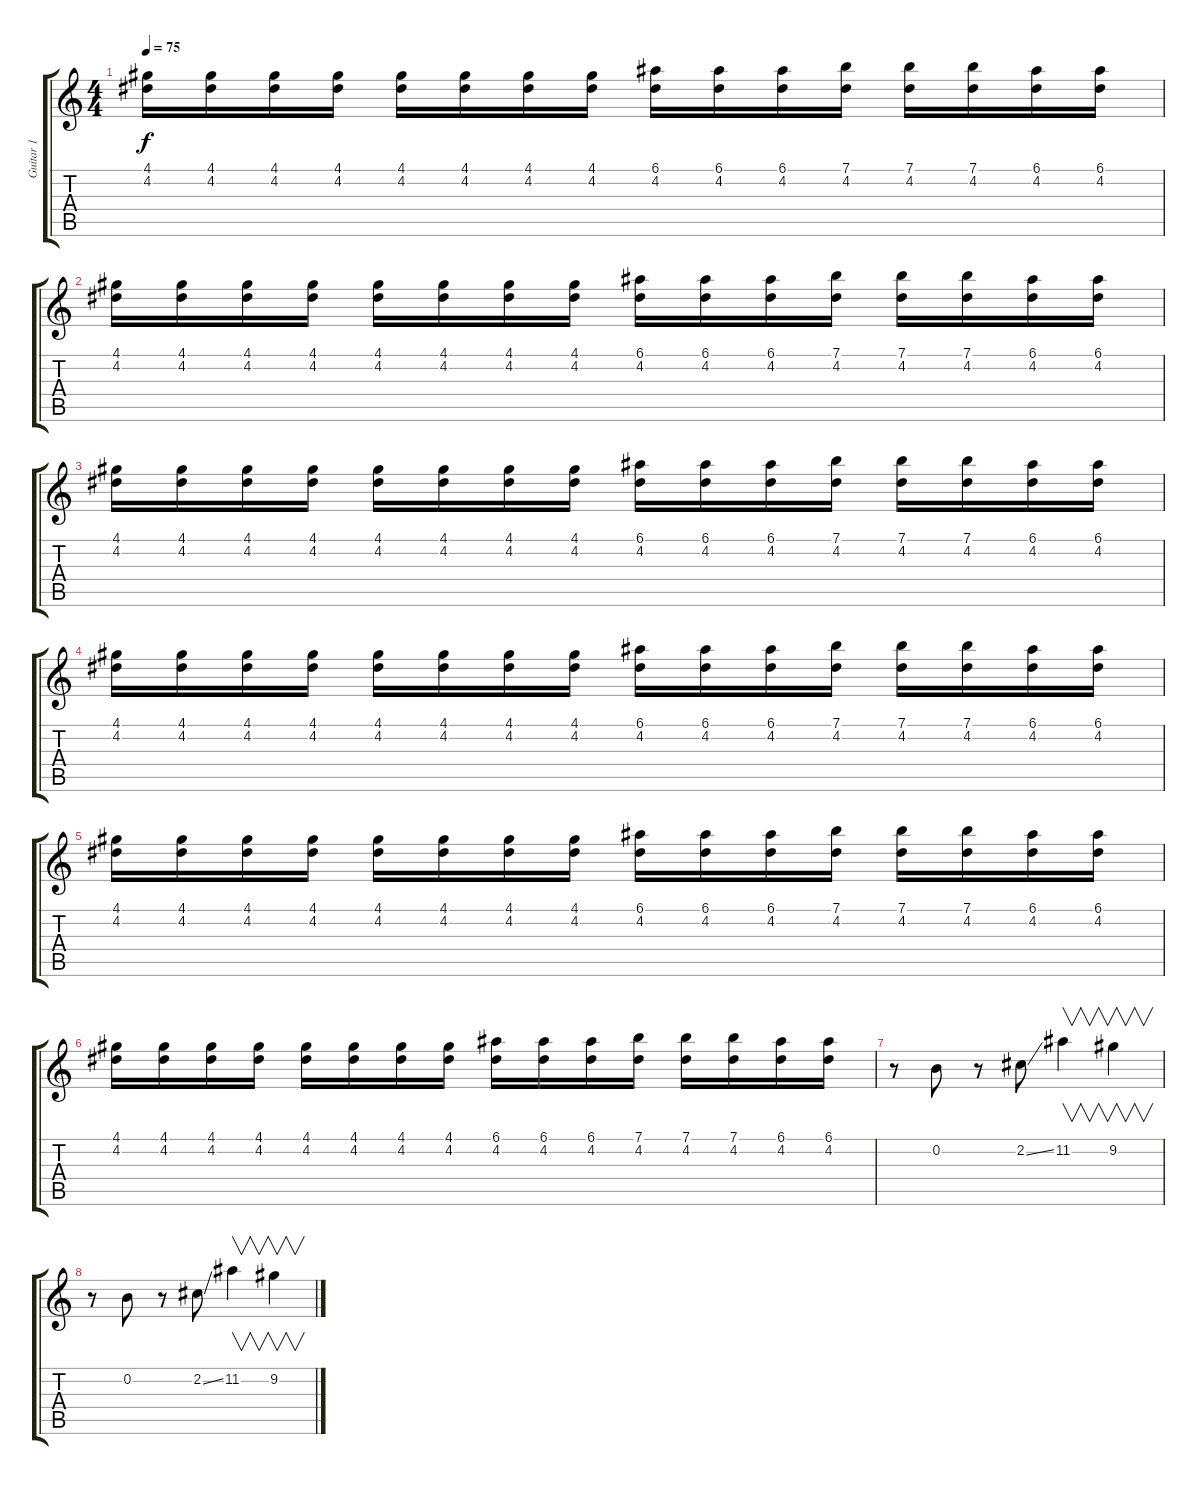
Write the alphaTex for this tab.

\track ("Guitar 1" "Guitar 1") {instrument distortionguitar}
\staff {score tabs}
\tuning (E4 B3 G3 D3 A2 D2) {hide}
\ts (4 4)
\tempo 75
\clef g2
\ks c
(4.1 4.2).16{dy f} (4.1 4.2).16 (4.1 4.2).16 (4.1 4.2).16 (4.1 4.2).16 (4.1 4.2).16 (4.1 4.2).16 (4.1 4.2).16 (6.1 4.2).16 (6.1 4.2).16 (6.1 4.2).16 (7.1 4.2).16 (7.1 4.2).16 (7.1 4.2).16 (6.1 4.2).16 (6.1 4.2).16 |
(4.1 4.2).16 (4.1 4.2).16 (4.1 4.2).16 (4.1 4.2).16 (4.1 4.2).16 (4.1 4.2).16 (4.1 4.2).16 (4.1 4.2).16 (6.1 4.2).16 (6.1 4.2).16 (6.1 4.2).16 (7.1 4.2).16 (7.1 4.2).16 (7.1 4.2).16 (6.1 4.2).16 (6.1 4.2).16 |
(4.1 4.2).16 (4.1 4.2).16 (4.1 4.2).16 (4.1 4.2).16 (4.1 4.2).16 (4.1 4.2).16 (4.1 4.2).16 (4.1 4.2).16 (6.1 4.2).16 (6.1 4.2).16 (6.1 4.2).16 (7.1 4.2).16 (7.1 4.2).16 (7.1 4.2).16 (6.1 4.2).16 (6.1 4.2).16 |
(4.1 4.2).16 (4.1 4.2).16 (4.1 4.2).16 (4.1 4.2).16 (4.1 4.2).16 (4.1 4.2).16 (4.1 4.2).16 (4.1 4.2).16 (6.1 4.2).16 (6.1 4.2).16 (6.1 4.2).16 (7.1 4.2).16 (7.1 4.2).16 (7.1 4.2).16 (6.1 4.2).16 (6.1 4.2).16 |
(4.1 4.2).16 (4.1 4.2).16 (4.1 4.2).16 (4.1 4.2).16 (4.1 4.2).16 (4.1 4.2).16 (4.1 4.2).16 (4.1 4.2).16 (6.1 4.2).16 (6.1 4.2).16 (6.1 4.2).16 (7.1 4.2).16 (7.1 4.2).16 (7.1 4.2).16 (6.1 4.2).16 (6.1 4.2).16 |
(4.1 4.2).16 (4.1 4.2).16 (4.1 4.2).16 (4.1 4.2).16 (4.1 4.2).16 (4.1 4.2).16 (4.1 4.2).16 (4.1 4.2).16 (6.1 4.2).16 (6.1 4.2).16 (6.1 4.2).16 (7.1 4.2).16 (7.1 4.2).16 (7.1 4.2).16 (6.1 4.2).16 (6.1 4.2).16 |
r.8 0.2.8 r.8 2.2{ss}.8 11.2.4{v} 9.2.4{v} |
r.8 0.2.8 r.8 2.2{ss}.8 11.2.4{v} 9.2.4{v}
